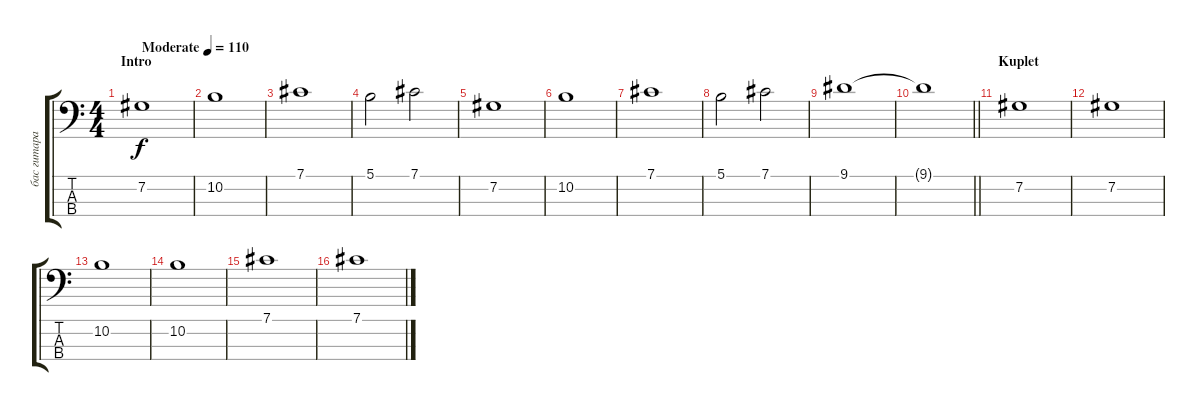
\track ("бас гитара" "бас гитара") {instrument electricbassfinger}
\staff {score tabs}
\tuning (Gb2 Db2 Ab1 Eb1) {hide}
\ts (4 4)
\section ("" "Intro")
\tempo (110 "Moderate")
\clef f4
\ks c
7.2.1{dy f instrument electricbassfinger} |
10.2.1 |
7.1.1 |
5.1.2 7.1.2 |
7.2.1 |
10.2.1 |
7.1.1 |
5.1.2 7.1.2 |
9.1.1 |
\barLineRight lightlight
9.1{t}.1 |
\section ("" "Kuplet")
7.2.1 |
7.2.1 |
10.2.1 |
10.2.1 |
7.1.1 |
7.1.1
